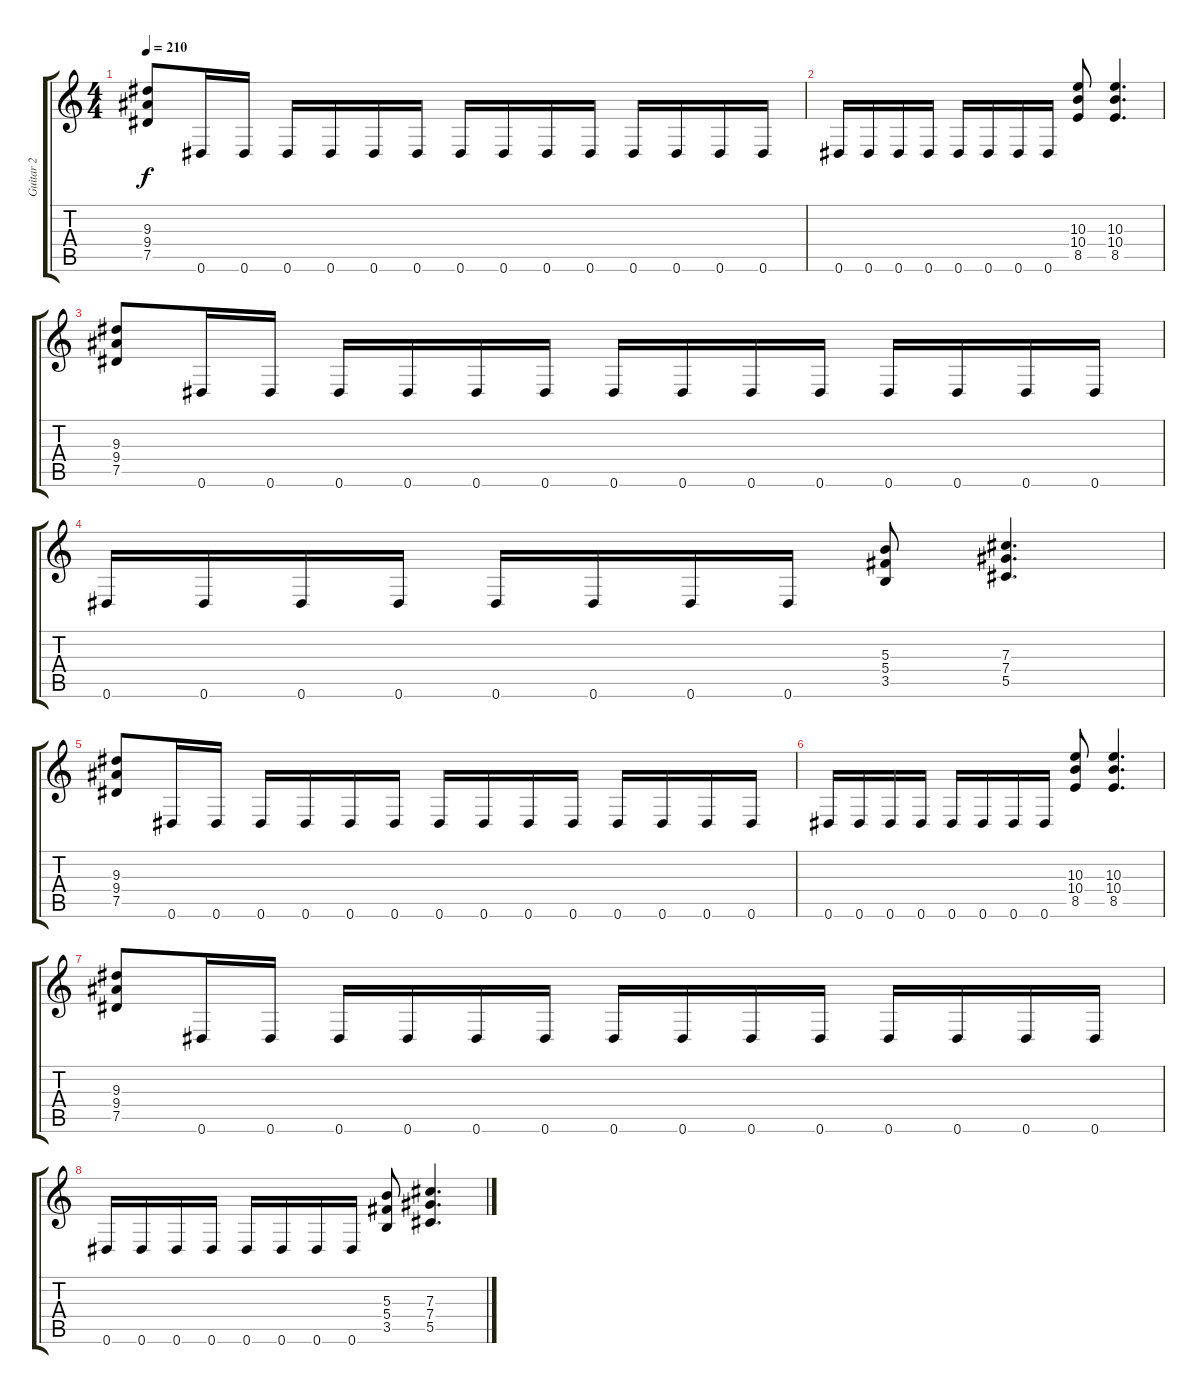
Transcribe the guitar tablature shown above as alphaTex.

\track ("Guitar 2" "Guitar 2") {instrument distortionguitar}
\staff {score tabs}
\tuning (Eb4 Bb3 Gb3 Db3 Ab2 Eb2) {hide}
\ts (4 4)
\tempo 210
\clef g2
\ks c
(9.3 9.4 7.5).8{dy f} 0.6.16 0.6.16 0.6.16 0.6.16 0.6.16 0.6.16 0.6.16 0.6.16 0.6.16 0.6.16 0.6.16 0.6.16 0.6.16 0.6.16 |
0.6.16 0.6.16 0.6.16 0.6.16 0.6.16 0.6.16 0.6.16 0.6.16 (10.3 10.4 8.5).8 (10.3 10.4 8.5).4{d} |
(9.3 9.4 7.5).8 0.6.16 0.6.16 0.6.16 0.6.16 0.6.16 0.6.16 0.6.16 0.6.16 0.6.16 0.6.16 0.6.16 0.6.16 0.6.16 0.6.16 |
0.6.16 0.6.16 0.6.16 0.6.16 0.6.16 0.6.16 0.6.16 0.6.16 (5.3 5.4 3.5).8 (7.3 7.4 5.5).4{d} |
(9.3 9.4 7.5).8 0.6.16 0.6.16 0.6.16 0.6.16 0.6.16 0.6.16 0.6.16 0.6.16 0.6.16 0.6.16 0.6.16 0.6.16 0.6.16 0.6.16 |
0.6.16 0.6.16 0.6.16 0.6.16 0.6.16 0.6.16 0.6.16 0.6.16 (10.3 10.4 8.5).8 (10.3 10.4 8.5).4{d} |
(9.3 9.4 7.5).8 0.6.16 0.6.16 0.6.16 0.6.16 0.6.16 0.6.16 0.6.16 0.6.16 0.6.16 0.6.16 0.6.16 0.6.16 0.6.16 0.6.16 |
0.6.16 0.6.16 0.6.16 0.6.16 0.6.16 0.6.16 0.6.16 0.6.16 (5.3 5.4 3.5).8 (7.3 7.4 5.5).4{d}
